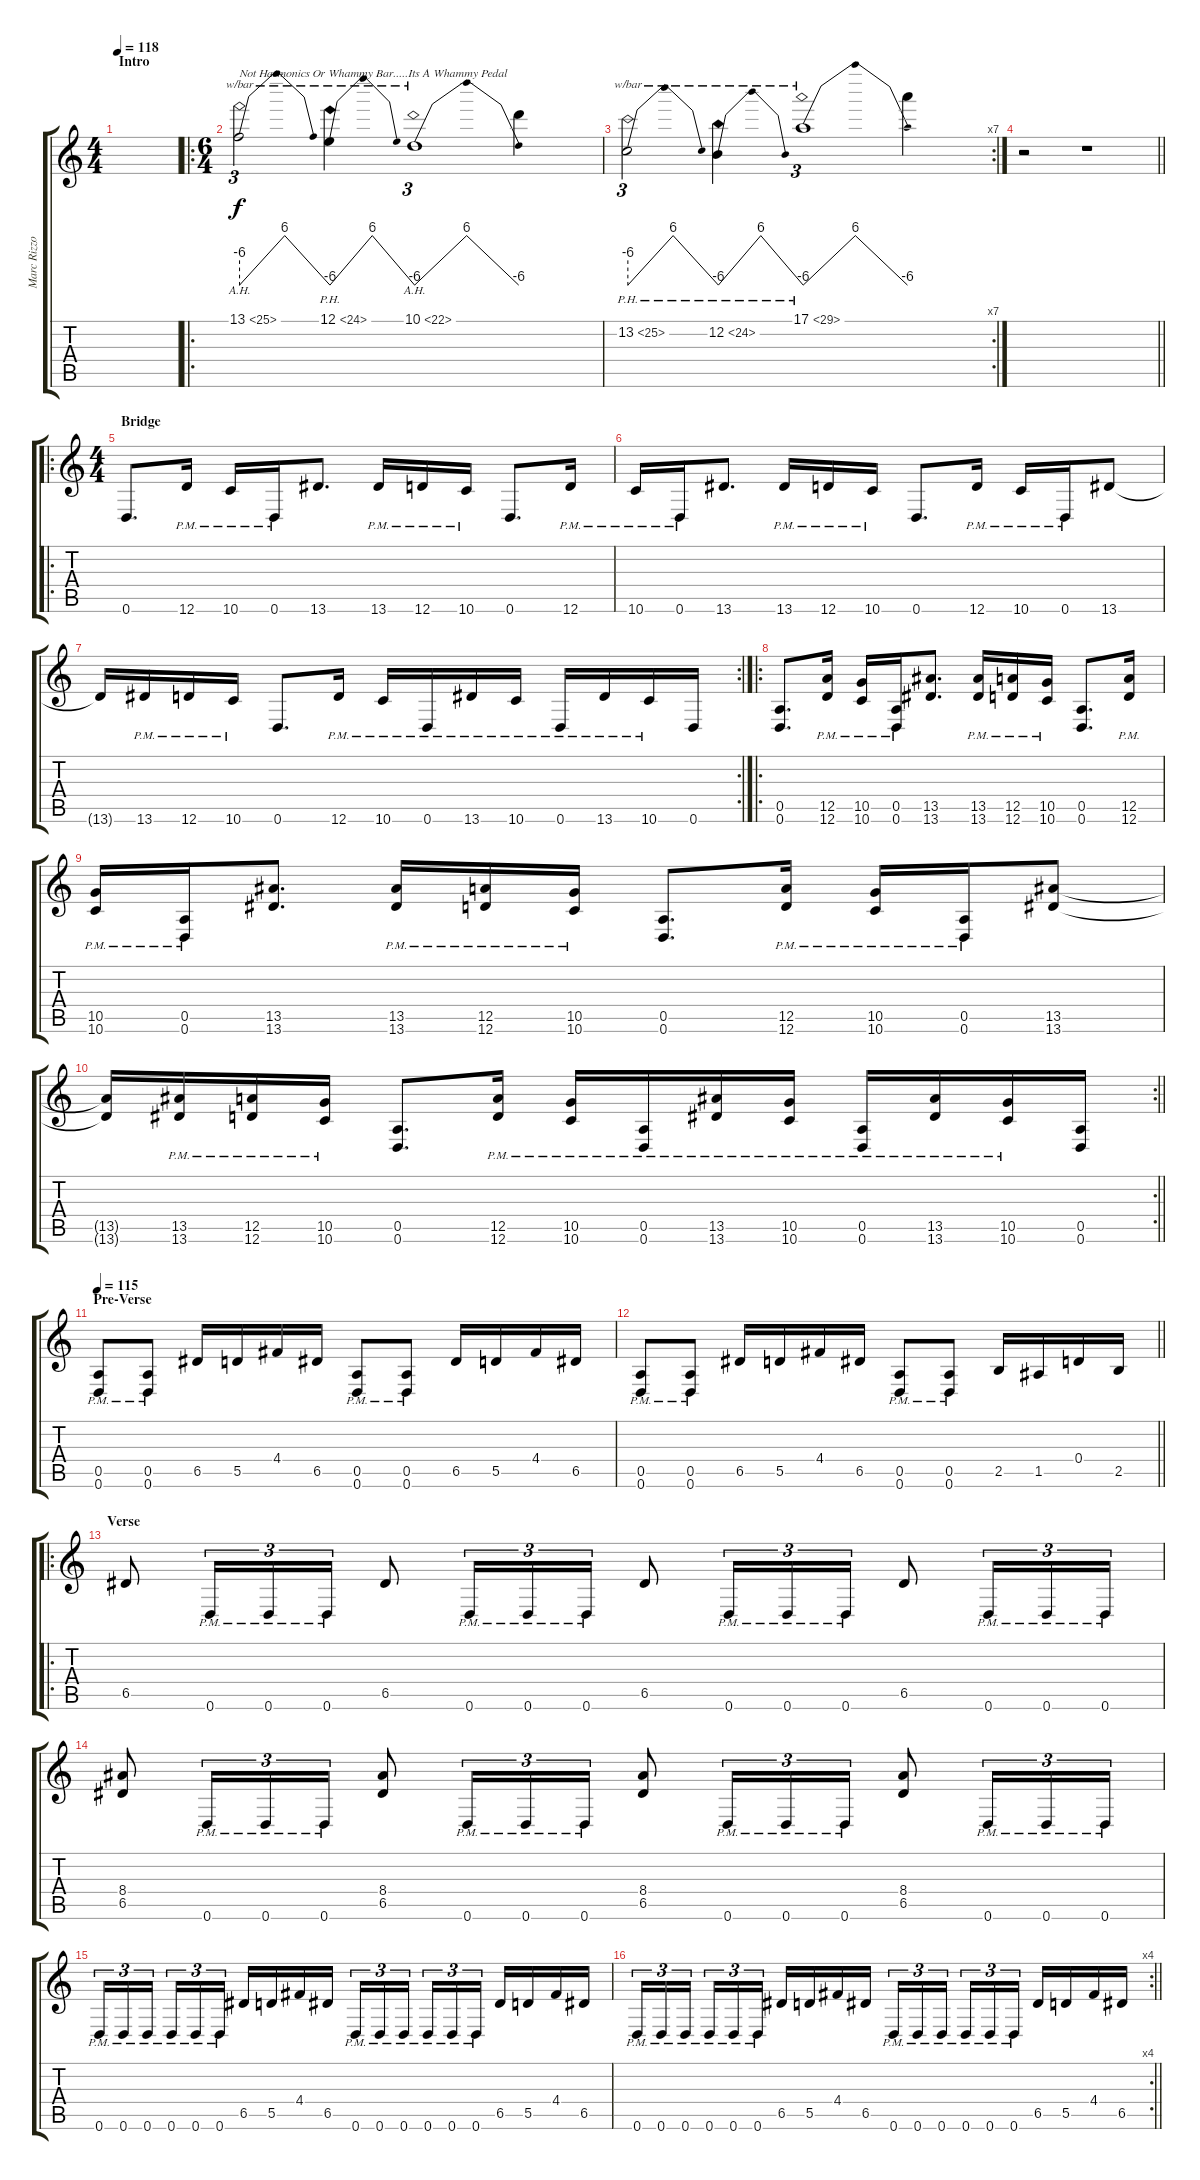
\track ("Marc Rizzo" "Marc Rizzo") {instrument distortionguitar}
\staff {score tabs}
\tuning (E4 B3 G3 D3 A2 D2) {hide}
\ts (4 4)
\section ("" "Intro")
\tempo 118
\clef g2
\ks c
|
\ro
\ts (6 4)
13.1{ah 12}.2{tu (3 2) tbe (dip default 0 -24 7 24 55 24 60 -24) txt "Not Harmonics Or Whammy Bar.....Its A Whammy Pedal" volume 16 balance 16} 12.1{ph 12}.4{tbe (dip default 0 -24 5 24 55 24 60 -24)} 10.1{ah 12}.1{tu (3 2) tbe (dip default 0 -24 7 24 56 24 60 -24)} 10.1{t}.4 |
\rc 7
13.2{ph 12}.2{tu (3 2) tbe (dip default 0 -24 7 24 55 24 60 -24) balance 0} 12.2{ph 12}.4{tbe (dip default 0 -24 5 24 55 24 60 -24)} 17.1{ph 12}.1{tu (3 2) tbe (dip default 0 -24 7 24 57 24 60 -24)} 17.1{t}.4 |
\barLineRight lightlight
r.2 r.1{volume 13} |
\ro
\ts (4 4)
\section ("" "Bridge")
0.6.8{d dy f} 12.6{pm}.16 10.6{pm}.16 0.6{pm}.16 13.6.8{d} 13.6{pm}.16 12.6{pm}.16 10.6{pm}.16 0.6.8{d} 12.6{pm}.16 |
10.6{pm}.16 0.6{pm}.16 13.6.8{d} 13.6{pm}.16 12.6{pm}.16 10.6{pm}.16 0.6.8{d} 12.6{pm}.16 10.6{pm}.16 0.6{pm}.16 13.6.8 |
\rc 2
13.6{t}.16 13.6{pm}.16 12.6{pm}.16 10.6{pm}.16 0.6.8{d} 12.6{pm}.16 10.6{pm}.16 0.6{pm}.16 13.6{pm}.16 10.6{pm}.16 0.6{pm}.16 13.6{pm}.16 10.6{pm}.16 0.6.16 |
\ro
(0.5 0.6).8{d} (12.5{pm} 12.6{pm}).16 (10.5{pm} 10.6{pm}).16 (0.5{pm} 0.6{pm}).16 (13.5 13.6).8{d} (13.5{pm} 13.6{pm}).16 (12.5{pm} 12.6{pm}).16 (10.5{pm} 10.6{pm}).16 (0.5 0.6).8{d} (12.5{pm} 12.6{pm}).16 |
(10.5{pm} 10.6{pm}).16 (0.5{pm} 0.6{pm}).16 (13.5 13.6).8{d} (13.5{pm} 13.6{pm}).16 (12.5{pm} 12.6{pm}).16 (10.5{pm} 10.6{pm}).16 (0.5 0.6).8{d} (12.5{pm} 12.6{pm}).16 (10.5{pm} 10.6{pm}).16 (0.5{pm} 0.6{pm}).16 (13.5 13.6).8 |
\rc 2
\barLineRight lightlight
(13.5{t} 13.6{t}).16 (13.5{pm} 13.6{pm}).16 (12.5{pm} 12.6{pm}).16 (10.5{pm} 10.6{pm}).16 (0.5 0.6).8{d} (12.5{pm} 12.6{pm}).16 (10.5{pm} 10.6{pm}).16 (0.5{pm} 0.6{pm}).16 (13.5{pm} 13.6{pm}).16 (10.5{pm} 10.6{pm}).16 (0.5{pm} 0.6{pm}).16 (13.5{pm} 13.6{pm}).16 (10.5{pm} 10.6{pm}).16 (0.5 0.6).16 |
\section ("" "Pre-Verse")
\tempo 115
(0.5{pm} 0.6{pm}).8 (0.5{pm} 0.6{pm}).8 6.5.16 5.5.16 4.4.16 6.5.16 (0.5{pm} 0.6{pm}).8 (0.5{pm} 0.6{pm}).8 6.5.16 5.5.16 4.4.16 6.5.16 |
\barLineRight lightlight
(0.5{pm} 0.6{pm}).8 (0.5{pm} 0.6{pm}).8 6.5.16 5.5.16 4.4.16 6.5.16 (0.5{pm} 0.6{pm}).8 (0.5{pm} 0.6{pm}).8 2.5.16 1.5.16 0.4.16 2.5.16 |
\ro
\section ("" "Verse")
6.5.8 0.6{pm}.16{tu (3 2)} 0.6{pm}.16{tu (3 2)} 0.6{pm}.16{tu (3 2)} 6.5.8 0.6{pm}.16{tu (3 2)} 0.6{pm}.16{tu (3 2)} 0.6{pm}.16{tu (3 2)} 6.5.8 0.6{pm}.16{tu (3 2)} 0.6{pm}.16{tu (3 2)} 0.6{pm}.16{tu (3 2)} 6.5.8 0.6{pm}.16{tu (3 2)} 0.6{pm}.16{tu (3 2)} 0.6{pm}.16{tu (3 2)} |
(8.4 6.5).8 0.6{pm}.16{tu (3 2)} 0.6{pm}.16{tu (3 2)} 0.6{pm}.16{tu (3 2)} (8.4 6.5).8 0.6{pm}.16{tu (3 2)} 0.6{pm}.16{tu (3 2)} 0.6{pm}.16{tu (3 2)} (8.4 6.5).8 0.6{pm}.16{tu (3 2)} 0.6{pm}.16{tu (3 2)} 0.6{pm}.16{tu (3 2)} (8.4 6.5).8 0.6{pm}.16{tu (3 2)} 0.6{pm}.16{tu (3 2)} 0.6{pm}.16{tu (3 2)} |
0.6{pm}.16{tu (3 2)} 0.6{pm}.16{tu (3 2)} 0.6{pm}.16{tu (3 2) beam splitsecondary} 0.6{pm}.16{tu (3 2)} 0.6{pm}.16{tu (3 2)} 0.6{pm}.16{tu (3 2)} 6.5.16 5.5.16 4.4.16 6.5.16 0.6{pm}.16{tu (3 2)} 0.6{pm}.16{tu (3 2)} 0.6{pm}.16{tu (3 2) beam splitsecondary} 0.6{pm}.16{tu (3 2)} 0.6{pm}.16{tu (3 2)} 0.6{pm}.16{tu (3 2)} 6.5.16 5.5.16 4.4.16 6.5.16 |
\rc 4
\barLineRight lightlight
0.6{pm}.16{tu (3 2)} 0.6{pm}.16{tu (3 2)} 0.6{pm}.16{tu (3 2) beam splitsecondary} 0.6{pm}.16{tu (3 2)} 0.6{pm}.16{tu (3 2)} 0.6{pm}.16{tu (3 2)} 6.5.16 5.5.16 4.4.16 6.5.16 0.6{pm}.16{tu (3 2)} 0.6{pm}.16{tu (3 2)} 0.6{pm}.16{tu (3 2) beam splitsecondary} 0.6{pm}.16{tu (3 2)} 0.6{pm}.16{tu (3 2)} 0.6{pm}.16{tu (3 2)} 6.5.16 5.5.16 4.4.16 6.5.16
